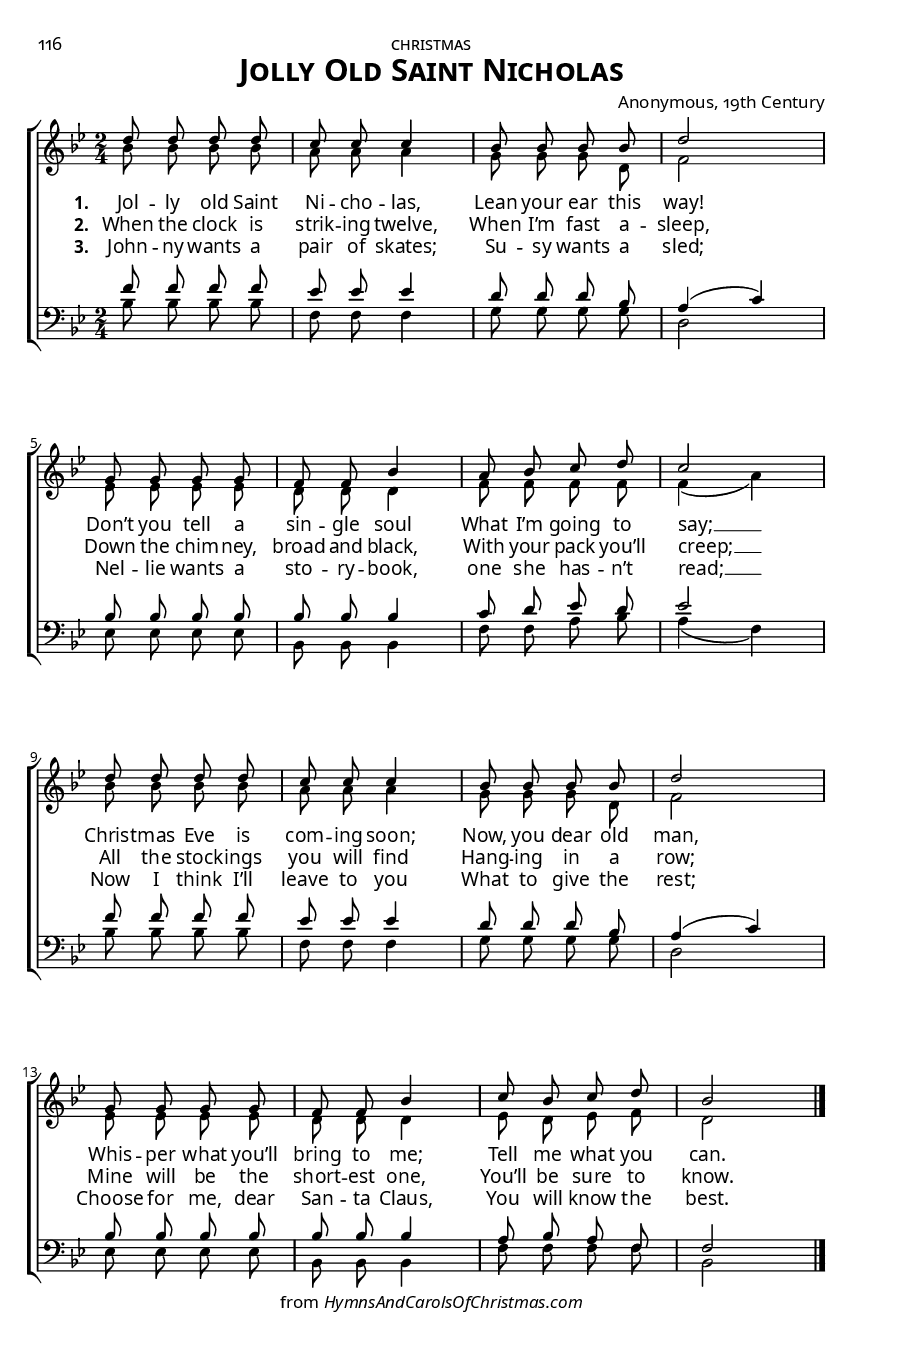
\version "2.14.2"
\include "util.ly"
\header {
  title = \markup{\override #'(font-name . "Garamond Premier Pro Semibold"){ \abs-fontsize #15 \smallCapsOldStyle"Jolly Old Saint Nicholas"}}
  composer = \markup\oldStyleNum"Anonymous, 19th Century"
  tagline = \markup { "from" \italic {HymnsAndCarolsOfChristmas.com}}
}
\paper {
  %print-all-headers = ##f
  paper-height = 9\in
  paper-width = 6\in
  indent = 0\in
  %system-system-spacing = #'((basic-distance . 10) (padding . 0))
  %system-system-spacing =
  %  #'((basic-distance . 0)
  %     (minimum-distance . 0)
  %     (padding . -0.35)
  %     (stretchability . 100))
  ragged-last-bottom = ##f
  ragged-bottom = ##f
  two-sided = ##t
  inner-margin = 0.5\in
  outer-margin = 0.25\in
  top-margin = 0.25\in
  bottom-margin = 0.25\in
  first-page-number = #116
  print-first-page-number = ##t
  headerLine = \markup{\override #'(font-name . "Garamond Premier Pro") \smallCapsOldStyle"christmas"}
  oddHeaderMarkup = \markup\fill-line{
     \override #'(font-name . "Garamond Premier Pro")\abs-fontsize #8.5
     \combine 
        \fill-line{"" \on-the-fly #print-page-number-check-first
        \oldStylePageNum""
        }
        \fill-line{\headerLine}
  }
  evenHeaderMarkup = \markup {
     \override #'(font-name . "Garamond Premier Pro")\abs-fontsize #8.5
     \combine
        \on-the-fly #print-page-number-check-first
        \oldStylePageNum""
        \fill-line{\headerLine}
  }
}
#(set-global-staff-size 15) \paper{ #(define fonts (make-pango-font-tree "GoudyOlSt BT" "Garamond Premier Pro" "Garamond Premier Pro" (/ 15 20))) }
global = {
  \key bes \major
  \time 2/4
}

sopMusic = \relative c' {
  \autoBeamOff
  d'8 d d d |
  c c c4 |
  bes8 bes bes bes |
  d2 | \break
  
  g,8 g g g |
  f f bes4 |
  a8 bes c d |
  c2 | \break
  
  d8 d d d |
  c c c4 |
  bes8 bes bes bes |
  d2 | \break
  
  g,8 g g g |
  f f bes4 |
  c8 bes c d |
  bes2 \bar "|."
}
sopWords = \lyricmode {
  
}

altoMusic = \relative c' {
  \autoBeamOff
  bes'8 bes bes bes |
  a a a4 |
  g8 g g d |
  f2 |
  
  ees8 ees ees ees |
  d d d4 |
  f8 f f f |
  f4( a) |
  
  bes8 bes bes bes |
  a a a4 |
  g8 g g d |
  f2 |
  
  ees8 ees ees ees |
  d d d4 |
  ees8 d ees f |
  d2 \bar "|."
}
altoWords = \lyricmode {
  \dropLyricsV
  \set stanza = #"1. "
  Jol -- ly old Saint Ni -- cho -- las,
  Lean your ear this way!
  Don’t you tell a sin -- gle soul
  What I’m going to say; __
  Christ -- mas Eve is com -- ing soon;
  Now, you dear old man,
  Whis -- per what you’ll bring to me;
  Tell me what you can.
}
altoWordsII = \lyricmode {
  \dropLyricsV
  \set stanza = #"2. "
  When the clock is strik -- ing twelve,
  When I’m fast a -- sleep,
  Down the chim -- ney, broad and black,
  With your pack you’ll creep; __
  All the stock -- ings you will find
  Hang -- ing in a row;
  Mine will be the short -- est one,
  You’ll be sure to know.
}
altoWordsIII = \lyricmode {
  \dropLyricsV
  \set stanza = #"3. "
  John -- ny wants a pair of skates;
  Su -- sy wants a sled;
  Nel -- lie wants a sto -- ry -- book,
  one she has -- n’t read; __
  Now I think I’ll leave to you
  What to give the rest;
  Choose for me, dear San -- ta Claus,
  You will know the best.
}
altoWordsIV = \lyricmode {
}
altoWordsV = \lyricmode {
}
altoWordsVI = \lyricmode {
}
tenorMusic = \relative c' {
  \autoBeamOff
  f8 f f f |
  ees ees ees4 |
  d8 d d bes |
  a4( c) |
  
  bes8 bes bes bes |
  bes bes bes4 |
  c8 d ees d |
  ees2 |
  
  f8 f f f |
  ees ees ees4 |
  d8 d d bes |
  a4( c) |
  
  bes8 bes bes bes |
  bes bes bes4 |
  a8 bes a f |
  f2 \bar "|."
}
tenorWords = \lyricmode {

}

bassMusic = \relative c {
  \autoBeamOff
  bes'8 bes bes bes |
  f f f4 |
  g8 g g g |
  d2 |
  
  ees8 ees ees ees |
  bes bes bes4 |
  f'8 f a bes |
  a4( f) |
  
  bes8 bes bes bes |
  f f f4 |
  g8 g g g |
  d2 |
  
  ees8 ees ees ees |
  bes bes bes4 |
  f'8 f f f |
  bes,2 \bar "|."
}
bassWords = \lyricmode {

}

pianoRH = \relative c' {
  
}
pianoLH = \relative c' {
  
}

\score {
  <<
   \new ChoirStaff <<
    \new Staff = women <<
      \new Voice = "sopranos" { \voiceOne << \global \sopMusic >> }
      \new Voice = "altos" { \voiceTwo << \global \altoMusic >> }
    >>
    \new Lyrics \with { alignAboveContext = #"women" } \lyricsto "sopranos" \sopWords
     \new Lyrics = "altosVI"  \with { alignBelowContext = #"women" } \lyricsto "altos" \altoWordsVI
    \new Lyrics = "altosV"  \with { alignBelowContext = #"women" } \lyricsto "altos" \altoWordsV
    \new Lyrics = "altosIV"  \with { alignBelowContext = #"women" } \lyricsto "altos" \altoWordsIV
    \new Lyrics = "altosIII"  \with { alignBelowContext = #"women" } \lyricsto "altos" \altoWordsIII
    \new Lyrics = "altosII"  \with { alignBelowContext = #"women" } \lyricsto "altos" \altoWordsII
    \new Lyrics = "altos"  \with { alignBelowContext = #"women" \override VerticalAxisGroup #'nonstaff-relatedstaff-spacing = #'((basic-distance . 1))} \lyricsto "altos" \altoWords
   \new Staff = men <<
      \clef bass
      \new Voice = "tenors" { \voiceOne << \global \tenorMusic >> }
      \new Voice = "basses" { \voiceTwo << \global \bassMusic >> }
    >>
    \new Lyrics \with { alignAboveContext = #"men"  } \lyricsto "tenors" \tenorWords
    \new Lyrics \with { alignBelowContext = #"men"  } \lyricsto "basses" \bassWords
  >>
%    \new PianoStaff << \new Staff { \new Voice { \pianoRH } } \new Staff { \clef "bass" \pianoLH } >>
  >>
  \layout {
    \context {
      \Score
      %\override SpacingSpanner #'base-shortest-duration = #(ly:make-moment 1 8)
      %\override SpacingSpanner #'common-shortest-duration = #(ly:make-moment 1 4)
    }
    \context {
      % Remove all empty staves
      % \Staff \RemoveEmptyStaves \override VerticalAxisGroup #'remove-first = ##t
    }
  }
  \midi {
    \tempo 4 = 90
    \set Staff.midiInstrument = "flute"
  
    \context {
      \Voice
      \remove "Dynamic_performer"
    }
  }
}
